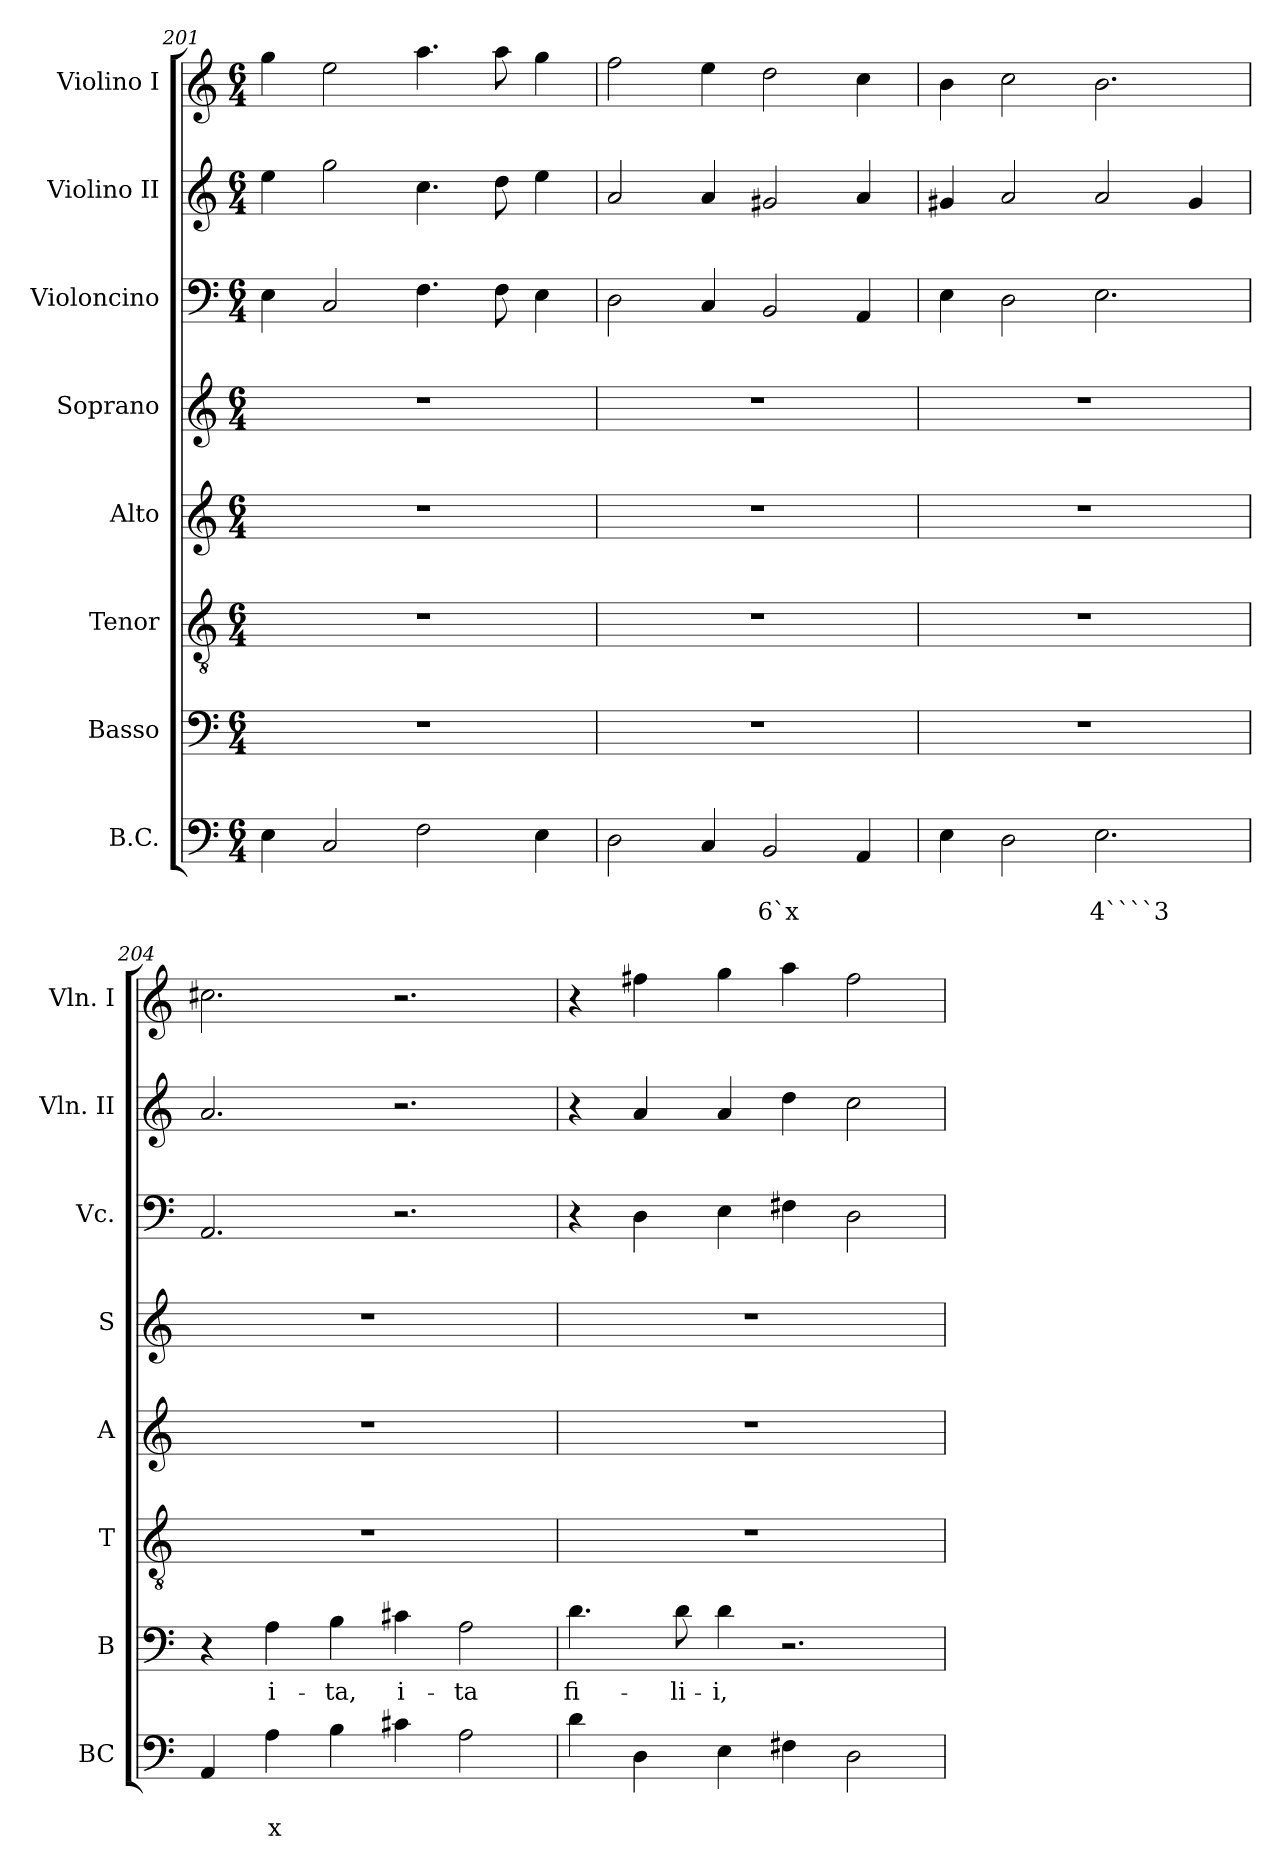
**kern	**text	**text	**kern	**text	**kern	**kern	**kern	**kern	**kern	**kern
*part8	*part8	*part8	*part7	*part7	*part6	*part5	*part4	*part3	*part2	*part1
*staff8	*staff8	*staff8	*staff7	*staff7	*staff6	*staff5	*staff4	*staff3	*staff2	*staff1
*I"B.C.	*	*	*I"Basso	*	*I"Tenor	*I"Alto	*I"Soprano	*I"Violoncino	*I"Violino II	*I"Violino I
*I'BC	*	*	*I'B	*	*I'T	*I'A	*I'S	*I'Vc.	*I'Vln. II	*I'Vln. I
!!LO:PB:g=z
*clefF4	*	*	*clefF4	*	*clefGv2	*clefG2	*clefG2	*clefF4	*clefG2	*clefG2
*k[]	*	*	*k[]	*	*k[]	*k[]	*k[]	*k[]	*k[]	*k[]
*C:	*	*	*C:	*	*C:	*C:	*C:	*C:	*C:	*C:
*M6/4	*	*	*M6/4	*	*M6/4	*M6/4	*M6/4	*M6/4	*M6/4	*M6/4
=201	=201	=201	=201	=201	=201	=201	=201	=201	=201	=201
4E\	.	.	1.r	.	1.r	1.r	1.r	4E\	4ee\	4gg\
2C/	.	.	.	.	.	.	.	2C/	2gg\	2ee\
2F\	.	.	.	.	.	.	.	4.F\	4.cc\	4.aa\
.	.	.	.	.	.	.	.	8F\	8dd\	8aa\
4E\	.	.	.	.	.	.	.	4E\	4ee\	4gg\
=202	=202	=202	=202	=202	=202	=202	=202	=202	=202	=202
2D\	.	.	1.r	.	1.r	1.r	1.r	2D\	2a/	2ff\
4C/	.	.	.	.	.	.	.	4C/	4a/	4ee\
!	!	!LO:LY:b	!	!	!	!	!	!	!	!
2BB/	.	6`x	.	.	.	.	.	2BB/	2g#X/	2dd\
4AA/	.	.	.	.	.	.	.	4AA/	4a/	4cc\
=203	=203	=203	=203	=203	=203	=203	=203	=203	=203	=203
4E\	.	.	1.r	.	1.r	1.r	1.r	4E\	4g#X/	4b\
2D\	.	.	.	.	.	.	.	2D\	2a/	2cc\
!	!	!LO:LY:b	!	!	!	!	!	!	!	!
2.E\	.	4````3	.	.	.	.	.	2.E\	2a/	2.b\
.	.	.	.	.	.	.	.	.	4g#/	.
=204	=204	=204	=204	=204	=204	=204	=204	=204	=204	=204
4AA/	.	.	4r	.	1.r	1.r	1.r	2.AA/	2.a/	2.cc#X\
!	!	!LO:LY:b	!	!LO:LY:b	!	!	!	!	!	!
4A\	.	x	4A\	i-	.	.	.	.	.	.
!	!	!	!	!LO:LY:b	!	!	!	!	!	!
4B\	.	.	4B\	-ta,	.	.	.	.	.	.
!	!	!	!	!LO:LY:b	!	!	!	!	!	!
4c#X\	.	.	4c#X\	i-	.	.	.	2.r	2.r	2.r
!	!	!	!	!LO:LY:b	!	!	!	!	!	!
2A\	.	.	2A\	-ta	.	.	.	.	.	.
=205	=205	=205	=205	=205	=205	=205	=205	=205	=205	=205
!	!	!	!	!LO:LY:b	!	!	!	!	!	!
4d\	.	.	4.d\	fi-	1.r	1.r	1.r	4r	4r	4r
4D\	.	.	.	.	.	.	.	4D\	4a/	4ff#X\
!	!	!	!	!LO:LY:b	!	!	!	!	!	!
.	.	.	8d\	-li-	.	.	.	.	.	.
!	!	!	!	!LO:LY:b	!	!	!	!	!	!
4E\	.	.	4d\	-i,	.	.	.	4E\	4a/	4gg\
4F#X\	.	.	2.r	.	.	.	.	4F#X\	4dd\	4aa\
2D\	.	.	.	.	.	.	.	2D\	2cc\	2ff#\
=	=	=	=	=	=	=	=	=	=	=
*-	*-	*-	*-	*-	*-	*-	*-	*-	*-	*-
